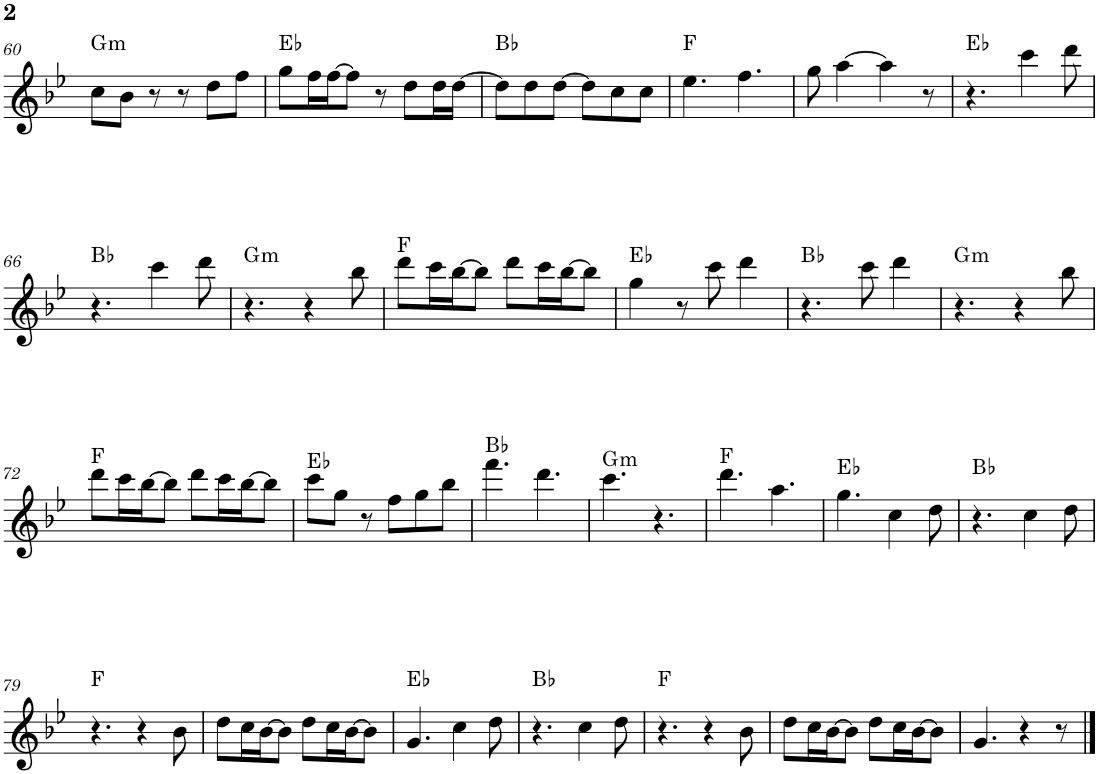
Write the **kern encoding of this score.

**kern	**harte
*part1	*part1
*staff1	*
*I"P1	*
!!LO:PB:g=z
*clefG2	*
*k[b-e-]	*
*B-:	*
*M6/8	*
=60	=60
!	!LO:H:kt=m
8cc\L	G:min
8b-\J	.
8r	.
8r	.
8dd\L	.
8ff\J	.
=61	=61
8gg\L	Eb:maj
16ff\L	.
[16ff\J	.
8ff\J]	.
8r	.
8dd\L	.
16dd\L	.
[16dd\JJ	.
=62	=62
8dd\L]	Bb:maj
8dd\	.
[8dd\J	.
8dd\L]	.
8cc\	.
8cc\J	.
=63	=63
4.ee-\	F:maj
4.ff\	.
=64	=64
8gg\	.
[4aa\	.
4aa\]	.
8r	.
=65	=65
4.r	Eb:maj
4ccc\	.
8ddd\	.
!!LO:LB:g=z
=66	=66
4.r	Bb:maj
4ccc\	.
8ddd\	.
=67	=67
!	!LO:H:kt=m
4.r	G:min
4r	.
8bb-\	.
=68	=68
8ddd\L	F:maj
16ccc\L	.
[>16bb-\J	.
8bb-\J]	.
8ddd\L	.
16ccc\L	.
[>16bb-\J	.
8bb-\J]	.
=69	=69
4gg\	Eb:maj
8r	.
8ccc\	.
4ddd\	.
=70	=70
4.r	Bb:maj
8ccc\	.
4ddd\	.
=71	=71
!	!LO:H:kt=m
4.r	G:min
4r	.
8bb-\	.
!!LO:LB:g=z
=72	=72
8ddd\L	F:maj
16ccc\L	.
[>16bb-\J	.
8bb-\J]	.
8ddd\L	.
16ccc\L	.
[>16bb-\J	.
8bb-\J]	.
=73	=73
8ccc\L	Eb:maj
8gg\J	.
8r	.
8ff\L	.
8gg\	.
8bb-\J	.
=74	=74
4.fff\	Bb:maj
4.ddd\	.
=75	=75
!	!LO:H:kt=m
4.ccc\	G:min
4.r	.
=76	=76
4.ddd\	F:maj
4.aa\	.
=77	=77
4.gg\	Eb:maj
4cc\	.
8dd\	.
=78	=78
4.r	Bb:maj
4cc\	.
8dd\	.
!!LO:LB:g=z
=79	=79
4.r	F:maj
4r	.
8b-\	.
=80	=80
8dd\L	.
16cc\L	.
[>16b-\J	.
8b-\J]	.
8dd\L	.
16cc\L	.
[>16b-\J	.
8b-\J]	.
=81	=81
4.g/	Eb:maj
4cc\	.
8dd\	.
=82	=82
4.r	Bb:maj
4cc\	.
8dd\	.
=83	=83
4.r	F:maj
4r	.
8b-\	.
=84	=84
8dd\L	.
16cc\L	.
[>16b-\J	.
8b-\J]	.
8dd\L	.
16cc\L	.
[>16b-\J	.
8b-\J]	.
=85	=85
4.g/	.
4r	.
8r	.
==	==
*-	*-
